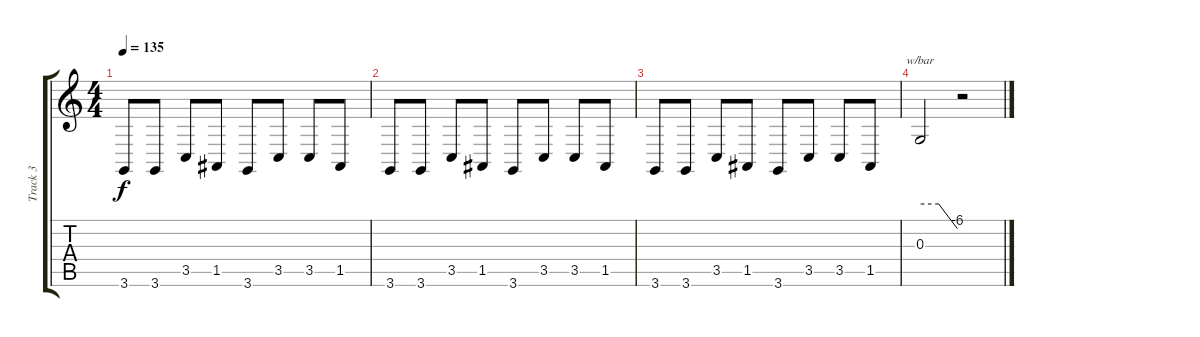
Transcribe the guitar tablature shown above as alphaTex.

\track ("Track 3" "Track 3") {instrument lead1square}
\staff {score tabs}
\tuning (E4 B3 G3 D3 A2 E2) {hide}
\ts (4 4)
\tempo 135
\clef g2
\ks c
3.6.8{dy f} 3.6.8 3.5.8 1.5.8 3.6.8 3.5.8 3.5.8 1.5.8 |
3.6.8 3.6.8 3.5.8 1.5.8 3.6.8 3.5.8 3.5.8 1.5.8 |
3.6.8 3.6.8 3.5.8 1.5.8 3.6.8 3.5.8 3.5.8 1.5.8 |
0.3.2{tbe (custom default 0 0 30 0 60 -24)} r.2
